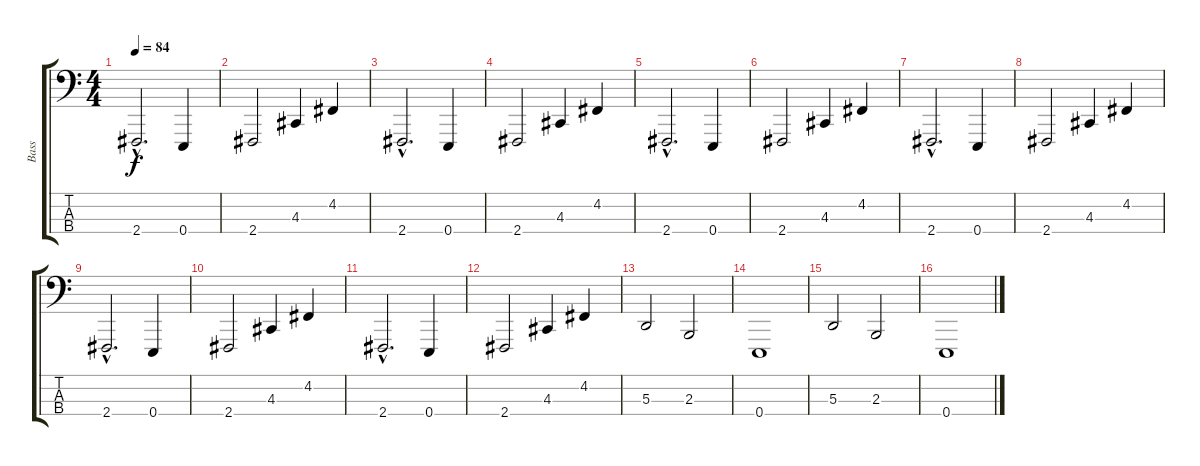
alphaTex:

\track ("Bass" "Bass") {instrument viola}
\staff {score tabs}
\tuning (G2 D2 A1 E1) {hide}
\ts (4 4)
\tempo 84
\clef f4
\ks c
2.4{hac}.2{d dy f} 0.4.4 |
2.4.2 4.3.4 4.2.4 |
2.4{hac}.2{d} 0.4.4 |
2.4.2 4.3.4 4.2.4 |
2.4{hac}.2{d} 0.4.4 |
2.4.2 4.3.4 4.2.4 |
2.4{hac}.2{d} 0.4.4 |
2.4.2 4.3.4 4.2.4 |
2.4{hac}.2{d} 0.4.4 |
2.4.2 4.3.4 4.2.4 |
2.4{hac}.2{d} 0.4.4 |
2.4.2 4.3.4 4.2.4 |
5.3.2 2.3.2 |
0.4.1 |
5.3.2 2.3.2 |
0.4.1
